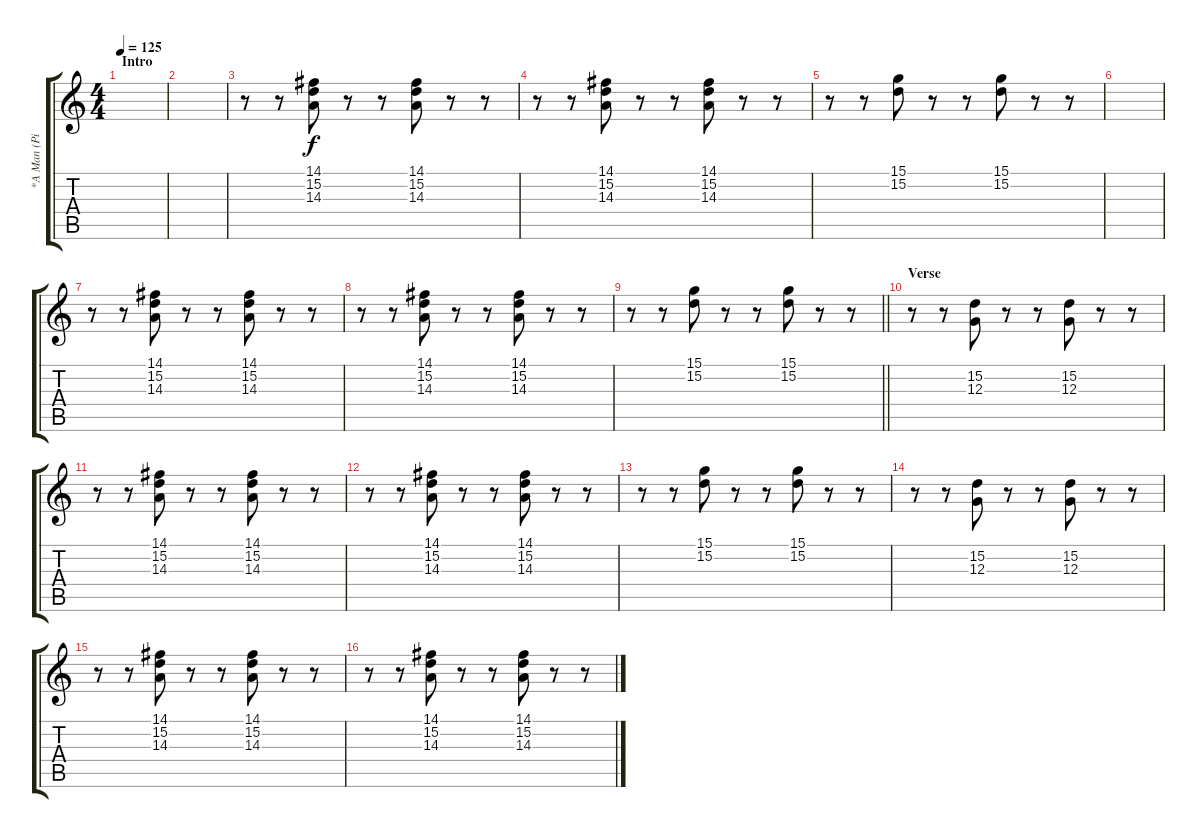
\track ("*A Man (Piano)" "*A Man (Pi") {instrument acousticgrandpiano}
\staff {score tabs}
\tuning (E4 B3 G3 D3 A2 E2) {hide}
\ts (4 4)
\section ("" "Intro")
\tempo 125
\clef g2
\ks c
|
|
r.8 r.8 (14.1 15.2 14.3).8 r.8 r.8 (14.1 15.2 14.3).8 r.8 r.8 |
r.8 r.8 (14.1 15.2 14.3).8 r.8 r.8 (14.1 15.2 14.3).8 r.8 r.8 |
r.8 r.8 (15.1 15.2).8 r.8 r.8 (15.1 15.2).8 r.8 r.8 |
|
r.8 r.8 (14.1 15.2 14.3).8 r.8 r.8 (14.1 15.2 14.3).8 r.8 r.8 |
r.8 r.8 (14.1 15.2 14.3).8 r.8 r.8 (14.1 15.2 14.3).8 r.8 r.8 |
\barLineRight lightlight
r.8 r.8 (15.1 15.2).8 r.8 r.8 (15.1 15.2).8 r.8 r.8 |
\section ("" "Verse")
r.8 r.8 (15.2 12.3).8 r.8 r.8 (15.2 12.3).8 r.8 r.8 |
r.8 r.8 (14.1 15.2 14.3).8 r.8 r.8 (14.1 15.2 14.3).8 r.8 r.8 |
r.8 r.8 (14.1 15.2 14.3).8 r.8 r.8 (14.1 15.2 14.3).8 r.8 r.8 |
r.8 r.8 (15.1 15.2).8 r.8 r.8 (15.1 15.2).8 r.8 r.8 |
r.8 r.8 (15.2 12.3).8 r.8 r.8 (15.2 12.3).8 r.8 r.8 |
r.8 r.8 (14.1 15.2 14.3).8 r.8 r.8 (14.1 15.2 14.3).8 r.8 r.8 |
r.8 r.8 (14.1 15.2 14.3).8 r.8 r.8 (14.1 15.2 14.3).8 r.8 r.8
